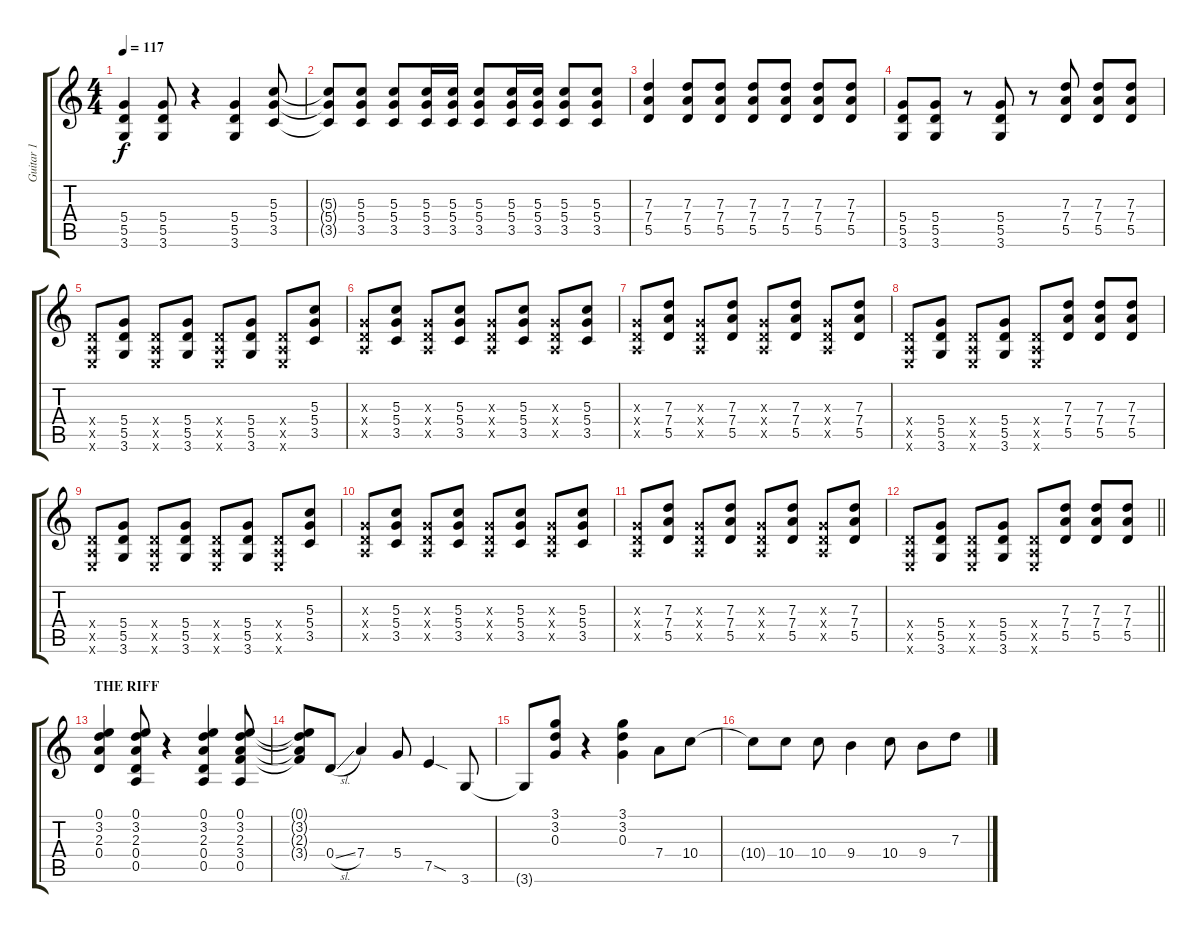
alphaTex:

\track ("Guitar 1" "Guitar 1") {instrument distortionguitar}
\staff {score tabs}
\tuning (E4 B3 G3 D3 A2 E2) {hide}
\ts (4 4)
\tempo 117
\clef g2
\ks c
(5.4 5.5 3.6).4{dy f} (5.4 5.5 3.6).8 r.4 (5.4 5.5 3.6).4 (5.3 5.4 3.5).8 |
(5.3{t} 5.4{t} 3.5{t}).8 (5.3 5.4 3.5).8 (5.3 5.4 3.5).8 (5.3 5.4 3.5).16 (5.3 5.4 3.5).16 (5.3 5.4 3.5).8 (5.3 5.4 3.5).16 (5.3 5.4 3.5).16 (5.3 5.4 3.5).8 (5.3 5.4 3.5).8 |
(7.3 7.4 5.5).4 (7.3 7.4 5.5).8 (7.3 7.4 5.5).8 (7.3 7.4 5.5).8 (7.3 7.4 5.5).8 (7.3 7.4 5.5).8 (7.3 7.4 5.5).8 |
(5.4 5.5 3.6).8 (5.4 5.5 3.6).8 r.8 (5.4 5.5 3.6).8 r.8 (7.3 7.4 5.5).8 (7.3 7.4 5.5).8 (7.3 7.4 5.5).8 |
(0.4{x} 0.5{x} 0.6{x}).8 (5.4 5.5 3.6).8 (0.4{x} 0.5{x} 0.6{x}).8 (5.4 5.5 3.6).8 (0.4{x} 0.5{x} 0.6{x}).8 (5.4 5.5 3.6).8 (0.4{x} 0.5{x} 0.6{x}).8 (5.3 5.4 3.5).8 |
(0.3{x} 0.4{x} 0.5{x}).8 (5.3 5.4 3.5).8 (0.3{x} 0.4{x} 0.5{x}).8 (5.3 5.4 3.5).8 (0.3{x} 0.4{x} 0.5{x}).8 (5.3 5.4 3.5).8 (0.3{x} 0.4{x} 0.5{x}).8 (5.3 5.4 3.5).8 |
(0.3{x} 0.4{x} 0.5{x}).8 (7.3 7.4 5.5).8 (0.3{x} 0.4{x} 0.5{x}).8 (7.3 7.4 5.5).8 (0.3{x} 0.4{x} 0.5{x}).8 (7.3 7.4 5.5).8 (0.3{x} 0.4{x} 0.5{x}).8 (7.3 7.4 5.5).8 |
(0.4{x} 0.5{x} 0.6{x}).8 (5.4 5.5 3.6).8 (0.4{x} 0.5{x} 0.6{x}).8 (5.4 5.5 3.6).8 (0.4{x} 0.5{x} 0.6{x}).8 (7.3 7.4 5.5).8 (7.3 7.4 5.5).8 (7.3 7.4 5.5).8 |
(0.4{x} 0.5{x} 0.6{x}).8 (5.4 5.5 3.6).8 (0.4{x} 0.5{x} 0.6{x}).8 (5.4 5.5 3.6).8 (0.4{x} 0.5{x} 0.6{x}).8 (5.4 5.5 3.6).8 (0.4{x} 0.5{x} 0.6{x}).8 (5.3 5.4 3.5).8 |
(0.3{x} 0.4{x} 0.5{x}).8 (5.3 5.4 3.5).8 (0.3{x} 0.4{x} 0.5{x}).8 (5.3 5.4 3.5).8 (0.3{x} 0.4{x} 0.5{x}).8 (5.3 5.4 3.5).8 (0.3{x} 0.4{x} 0.5{x}).8 (5.3 5.4 3.5).8 |
(0.3{x} 0.4{x} 0.5{x}).8 (7.3 7.4 5.5).8 (0.3{x} 0.4{x} 0.5{x}).8 (7.3 7.4 5.5).8 (0.3{x} 0.4{x} 0.5{x}).8 (7.3 7.4 5.5).8 (0.3{x} 0.4{x} 0.5{x}).8 (7.3 7.4 5.5).8 |
\barLineRight lightlight
(0.4{x} 0.5{x} 0.6{x}).8 (5.4 5.5 3.6).8 (0.4{x} 0.5{x} 0.6{x}).8 (5.4 5.5 3.6).8 (0.4{x} 0.5{x} 0.6{x}).8 (7.3 7.4 5.5).8 (7.3 7.4 5.5).8 (7.3 7.4 5.5).8 |
\section ("" "THE RIFF")
(0.1 3.2 2.3 0.4).4 (0.1 3.2 2.3 0.4 0.5).8 r.4 (0.1 3.2 2.3 0.4 0.5).4 (0.1 3.2 2.3 3.4 0.5).8 |
(0.1{t} 3.2{t} 2.3{t} 3.4{t}).8 0.4{sl}.8 7.4.4 5.4.8 7.5{sod}.4 3.6.8 |
3.6{t}.8 (3.1 3.2 0.3).8 r.4 (3.1 3.2 0.3).4 7.4.8 10.4.8 |
10.4{t}.8 10.4.8 10.4.8 9.4.4 10.4.8 9.4.8 7.3.8
